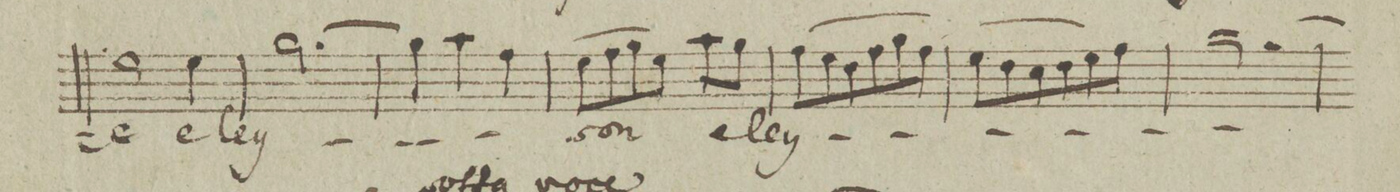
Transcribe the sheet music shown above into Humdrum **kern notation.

**kern	**text	**dynam
*I"Soprano. Tutti.	*	*
*clefC1	*	*
*k[]	*	*
*M3/4	*	*
2cc\	-e	.
4cc\	e-	.
=38	=38	=38
[2.ee\	-ley-	.
=39	=39	=39
4ee\]	.	.
4ff\	.	.
4dd\	.	.
=40	=40	=40
(8cc\L	-son	.
8dd\	.	.
8ee\	.	.
8cc\J)	.	.
8ff\L	e-	.
8ee\J	.	.
=41	=41	=41
(8dd\L	-ley-	.
8cc\	.	.
8b\	.	.
8dd\	.	.
8ee\	.	.
8dd\J)	.	.
=42	=42	=42
(8cc\L	.	.
8b\	.	.
8a\	.	.
8b\	.	.
8cc\)	.	.
8dd\J	.	.
=43	=43	=43
[2.ee\	.	.
=44	=44	=44
*-	*-	*-
